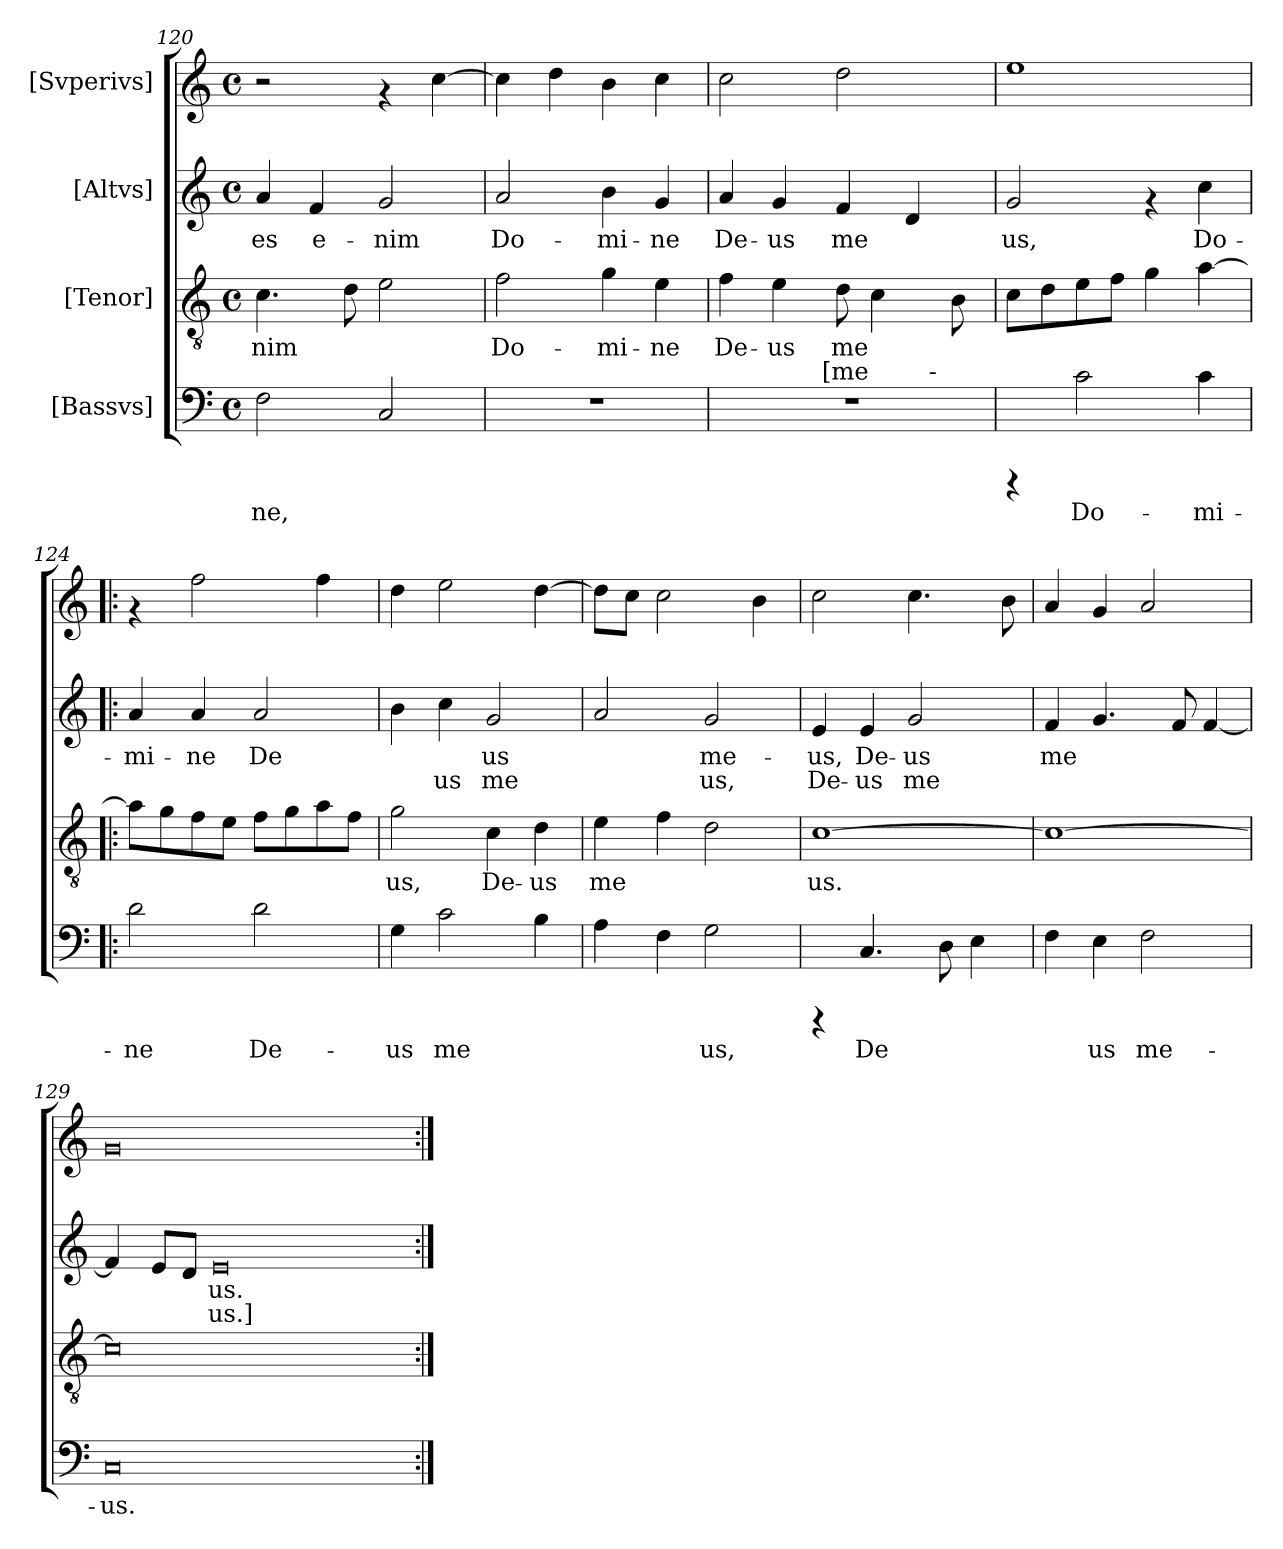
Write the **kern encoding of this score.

**kern	**text	**kern	**text	**kern	**text	**text	**kern
*part4	*part4	*part3	*part3	*part2	*part2	*part2	*part1
*staff4	*staff4	*staff3	*staff3	*staff2	*staff2	*staff2	*staff1
*I"[Bassvs]	*	*I"[Tenor]	*	*I"[Altvs]	*	*	*I"[Svperivs]
*clefF4	*	*clefGv2	*	*clefG2	*	*	*clefG2
*k[]	*	*k[]	*	*k[]	*	*	*k[]
*C:	*	*C:	*	*C:	*	*	*C:
*M4/4	*	*M4/4	*	*M4/4	*	*	*M4/4
*met(c)	*	*met(c)	*	*met(c)	*	*	*met(c)
=120	=120	=120	=120	=120	=120	=120	=120
!	!LO:LY:b:cj	!	!LO:LY:b:cj	!	!LO:LY:b:cj	!	!
2F\	-ne,	4.c\	-nim	4a/	es	.	2r
!	!	!	!	!	!LO:LY:b:cj	!	!
.	.	.	.	4f/	e-	.	.
!	!	!	!LO:LY:b:cj	!	!	!	!
.	.	8d\	.	.	.	.	.
!	!LO:LY:b:cj	!	!LO:LY:b:cj	!	!LO:LY:b:cj	!	!
2C/	.	2e\	.	2g/	-nim	.	4rf
.	.	.	.	.	.	.	[>4cc\
=121	=121	=121	=121	=121	=121	=121	=121
!	!	!	!LO:LY:b:cj	!	!LO:LY:b:cj	!	!
1r	.	2f\	Do-	2a/	Do-	.	4cc\]
.	.	.	.	.	.	.	4dd\
!	!	!	!LO:LY:b:cj	!	!LO:LY:b:cj	!	!
.	.	4g\	-mi-	4b\	-mi-	.	4b\
!	!	!	!LO:LY:b:cj	!	!LO:LY:b:cj	!	!
.	.	4e\	-ne	4g/	-ne	.	4cc\
=122	=122	=122	=122	=122	=122	=122	=122
!	!	!	!LO:LY:b:cj	!	!LO:LY:b:cj	!	!
*^	*	*	*	*	*	*	*
*	*^	*	*	*	*	*	*	*
1r	4...ryy	2ryy	.	4f\	De-	4a/	De-	.	2cc\
!	!	!	!	!	!LO:LY:b:cj	!	!LO:LY:b:cj	!	!
.	.	.	.	4e\	-us	4g/	-us	.	.
!	!LO:TX:a:t=[me	!	!	!	!	!	!	!	!
.	2ryy	.	.	.	.	.	.	.	.
!	!	!	!	!	!LO:LY:b:cj	!	!LO:LY:b:cj	!	!
.	.	4ryy	.	8d\	me-	4f/	me-	.	2dd\
!	!	!	!	!	!LO:LY:b:cj	!	!	!	!
.	.	.	.	4c\	--	.	.	.	.
!	!	!	!	!	!	!	!LO:LY:b:cj	!	!
.	.	16ryy	.	.	.	4d/	--	.	.
!	!	!LO:TX:a:t=-	!	!	!	!	!	!	!
.	.	8.ryy	.	.	.	.	.	.	.
!	!	!	!	!	!LO:LY:b:cj	!	!	!	!
.	.	.	.	8B\	--	.	.	.	.
.	32ryy	.	.	.	.	.	.	.	.
=123	=123	=123	=123	=123	=123	=123	=123	=123	=123
!LO:TX:a:t=us,]	!	!	!	!	!	!	!	!	!
!	!	!	!	!	!LO:LY:b:cj	!	!LO:LY:b:cj	!	!
*v	*v	*v	*	*	*	*	*	*	*
4rCCC	.	8c\L	--	2g/	-us,	.	1ee
!	!	!	!LO:LY:b:cj	!	!	!	!
.	.	8d\	--	.	.	.	.
!	!LO:LY:b:cj	!	!LO:LY:b:cj	!	!	!	!
2c\	Do-	8e\	--	.	.	.	.
!	!	!	!LO:LY:b:cj	!	!	!	!
.	.	8f\J	--	.	.	.	.
!	!	!	!LO:LY:b:cj	!	!	!	!
.	.	4g\	--	4rf	.	.	.
!	!LO:LY:b:cj	!	!LO:LY:b:cj	!	!LO:LY:b:cj	!	!
4c\	-mi-	[<4a\	--	4cc\	Do-	.	.
!!LO:PB:g=z
=124!|:	=124!|:	=124!|:	=124!|:	=124!|:	=124!|:	=124!|:	=124!|:
!	!LO:LY:b:cj	!	!LO:LY:b:cj	!	!LO:LY:b:cj	!LO:LY:b:cj	!
2d\	-ne	8a\L]	--	4a/	-mi-	--	4rf
!	!	!	!LO:LY:b:cj	!	!	!	!
.	.	8g\	--	.	.	.	.
!	!	!	!LO:LY:b:cj	!	!LO:LY:b:cj	!LO:LY:b:cj	!
.	.	8f\	--	4a/	-ne	-	2ff\
!	!	!	!LO:LY:b:cj	!	!	!	!
.	.	8e\J	--	.	.	.	.
!	!LO:LY:b:cj	!	!LO:LY:b:cj	!	!LO:LY:b:cj	!LO:LY:b:cj	!
2d\	De-	8f\L	--	2a/	-De-	-	.
!	!	!	!LO:LY:b:cj	!	!	!	!
.	.	8g\	--	.	.	.	.
!	!	!	!LO:LY:b:cj	!	!	!	!
.	.	8a\	--	.	.	.	4ff\
!	!	!	!LO:LY:b:cj	!	!	!	!
.	.	8f\J	--	.	.	.	.
=125	=125	=125	=125	=125	=125	=125	=125
!	!LO:LY:b:cj	!	!LO:LY:b:cj	!	!LO:LY:b:cj	!LO:LY:b:cj	!
4G\	-us	2g\	-us,	4b\	.	-	4dd\
!	!LO:LY:b:cj	!	!	!	!LO:LY:b:cj	!LO:LY:b:cj	!
2c\	me-	.	.	4cc\	-	us	2ee\
!	!	!	!LO:LY:b:cj	!	!LO:LY:b:cj	!LO:LY:b:cj	!
.	.	4c\	De-	2g/	us	me-	.
!	!LO:LY:b:cj	!	!LO:LY:b:cj	!	!	!	!
4B\	--	4d\	-us	.	.	.	[>4dd\
=126	=126	=126	=126	=126	=126	=126	=126
!	!LO:LY:b:cj	!	!LO:LY:b:cj	!	!LO:LY:b:cj	!LO:LY:b:cj	!
4A\	--	4e\	me-	2a/	--	--	8dd\L]
.	.	.	.	.	.	.	8cc\J
!	!LO:LY:b:cj	!	!LO:LY:b:cj	!	!	!	!
4F\	--	4f\	--	.	.	.	2cc\
!	!LO:LY:b:cj	!	!LO:LY:b:cj	!	!LO:LY:b:cj	!LO:LY:b:cj	!
2G\	-us,	2d\	--	2g/	-me-	-us,	.
.	.	.	.	.	.	.	4b\
=127	=127	=127	=127	=127	=127	=127	=127
!	!	!	!LO:LY:b:cj	!	!LO:LY:b:cj	!LO:LY:b:cj	!
4rCCC	.	[>1c	-us.	4e/	us,	De-	2cc\
!	!LO:LY:b:cj	!	!	!	!LO:LY:b:cj	!LO:LY:b:cj	!
4.C/	De-	.	.	4e/	-De-	-us	.
!	!	!	!	!	!LO:LY:b:cj	!LO:LY:b:cj	!
.	.	.	.	2g/	us	me-	4.cc\
!	!LO:LY:b:cj	!	!	!	!	!	!
8D\	--	.	.	.	.	.	.
!	!LO:LY:b:cj	!	!	!	!	!	!
4E\	--	.	.	.	.	.	.
.	.	.	.	.	.	.	8b\
=128	=128	=128	=128	=128	=128	=128	=128
!	!LO:LY:b:cj	!	!LO:LY:b:cj	!	!LO:LY:b:cj	!	!
4F\	--	1c_>	.	4f/	-me-	.	4a/
!	!LO:LY:b:cj	!	!	!	!LO:LY:b:cj	!	!
4E\	-us	.	.	4.g/	--	.	4g/
!	!LO:LY:b:cj	!	!	!	!	!	!
2F\	me-	.	.	.	.	.	2a/
!	!	!	!	!	!LO:LY:b:cj	!	!
.	.	.	.	8f/	--	.	.
!	!	!	!	!	!LO:LY:b:cj	!	!
.	.	.	.	[<4f/	--	.	.
=129	=129	=129	=129	=129	=129	=129	=129
!	!LO:LY:b:cj	!	!LO:LY:b:cj	!	!LO:LY:b:cj	!LO:LY:b:cj	!
0C	-us.	0c]	.	4f/]	--	-	0g
!	!	!	!	!	!LO:LY:b:cj	!LO:LY:b:cj	!
.	.	.	.	8e/L	-	-	.
!	!	!	!	!	!LO:LY:b:cj	!LO:LY:b:cj	!
.	.	.	.	8d/J	-	-	.
!	!	!	!	!	!LO:LY:b:cj	!LO:LY:b:cj	!
.	.	.	.	0e	us.	us.]	.
2ryy	.	2ryy	.	.	.	.	2ryy
=:|!	=:|!	=:|!	=:|!	=:|!	=:|!	=:|!	=:|!
*-	*-	*-	*-	*-	*-	*-	*-
